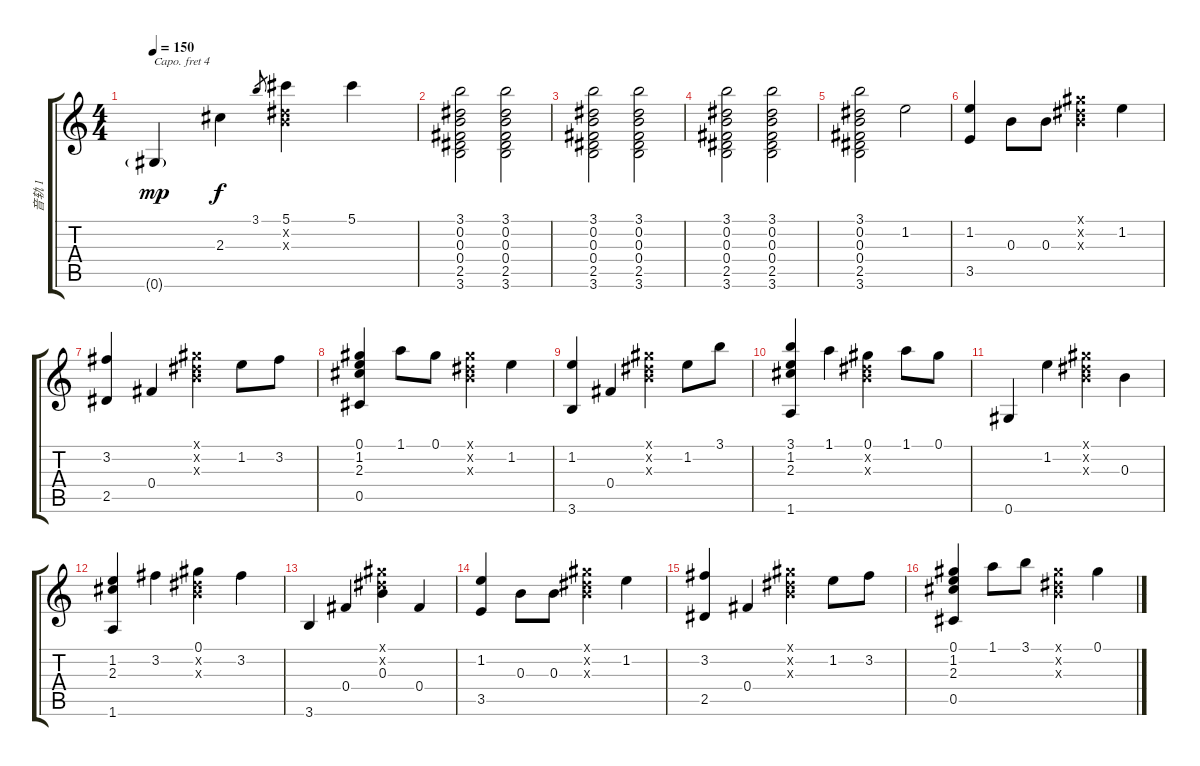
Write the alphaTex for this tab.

\track ("音轨 1" "音轨 1") {instrument acousticguitarsteel}
\staff {score tabs}
\capo 4
\tuning (E4 B3 G3 D3 A2 E2) {hide}
\ts (4 4)
\tempo 150
\clef g2
\ks c
0.6{g}.4{dy mp} 2.3.4{dy f} 3.1.8{gr} (5.1 0.2{x} 0.3{x}).4 5.1.4 |
(3.1 0.2 0.3 0.4 2.5 3.6).2 (3.1 0.2 0.3 0.4 2.5 3.6).2 |
(3.1 0.2 0.3 0.4 2.5 3.6).2 (3.1 0.2 0.3 0.4 2.5 3.6).2 |
(3.1 0.2 0.3 0.4 2.5 3.6).2 (3.1 0.2 0.3 0.4 2.5 3.6).2 |
(3.1 0.2 0.3 0.4 2.5 3.6).2 1.2.2 |
(1.2 3.5).4 0.3.8 0.3.8 (0.1{x} 0.2{x} 0.3{x}).4 1.2.4 |
(3.2 2.5).4 0.4.4 (0.1{x} 0.2{x} 0.3{x}).4 1.2.8 3.2.8 |
(0.1 1.2 2.3 0.5).4 1.1.8 0.1.8 (0.1{x} 0.2{x} 0.3{x}).4 1.2.4 |
(1.2 3.6).4 0.4.4 (0.1{x} 0.2{x} 0.3{x}).4 1.2.8 3.1.8 |
(3.1 1.2 2.3 1.6).4 1.1.4 (0.1 0.2{x} 0.3{x}).4 1.1.8 0.1.8 |
0.6.4 1.2.4 (0.1{x} 0.2{x} 0.3{x}).4 0.3.4 |
(1.2 2.3 1.6).4 3.2.4 (0.1 0.2{x} 0.3{x}).4 3.2.4 |
3.6.4 0.4.4 (0.1{x} 0.2{x} 0.3).4 0.4.4 |
(1.2 3.5).4 0.3.8 0.3.8 (0.1{x} 0.2{x} 0.3{x}).4 1.2.4 |
(3.2 2.5).4 0.4.4 (0.1{x} 0.2{x} 0.3{x}).4 1.2.8 3.2.8 |
(0.1 1.2 2.3 0.5).4 1.1.8 3.1.8 (0.1{x} 0.2{x} 0.3{x}).4 0.1.4
